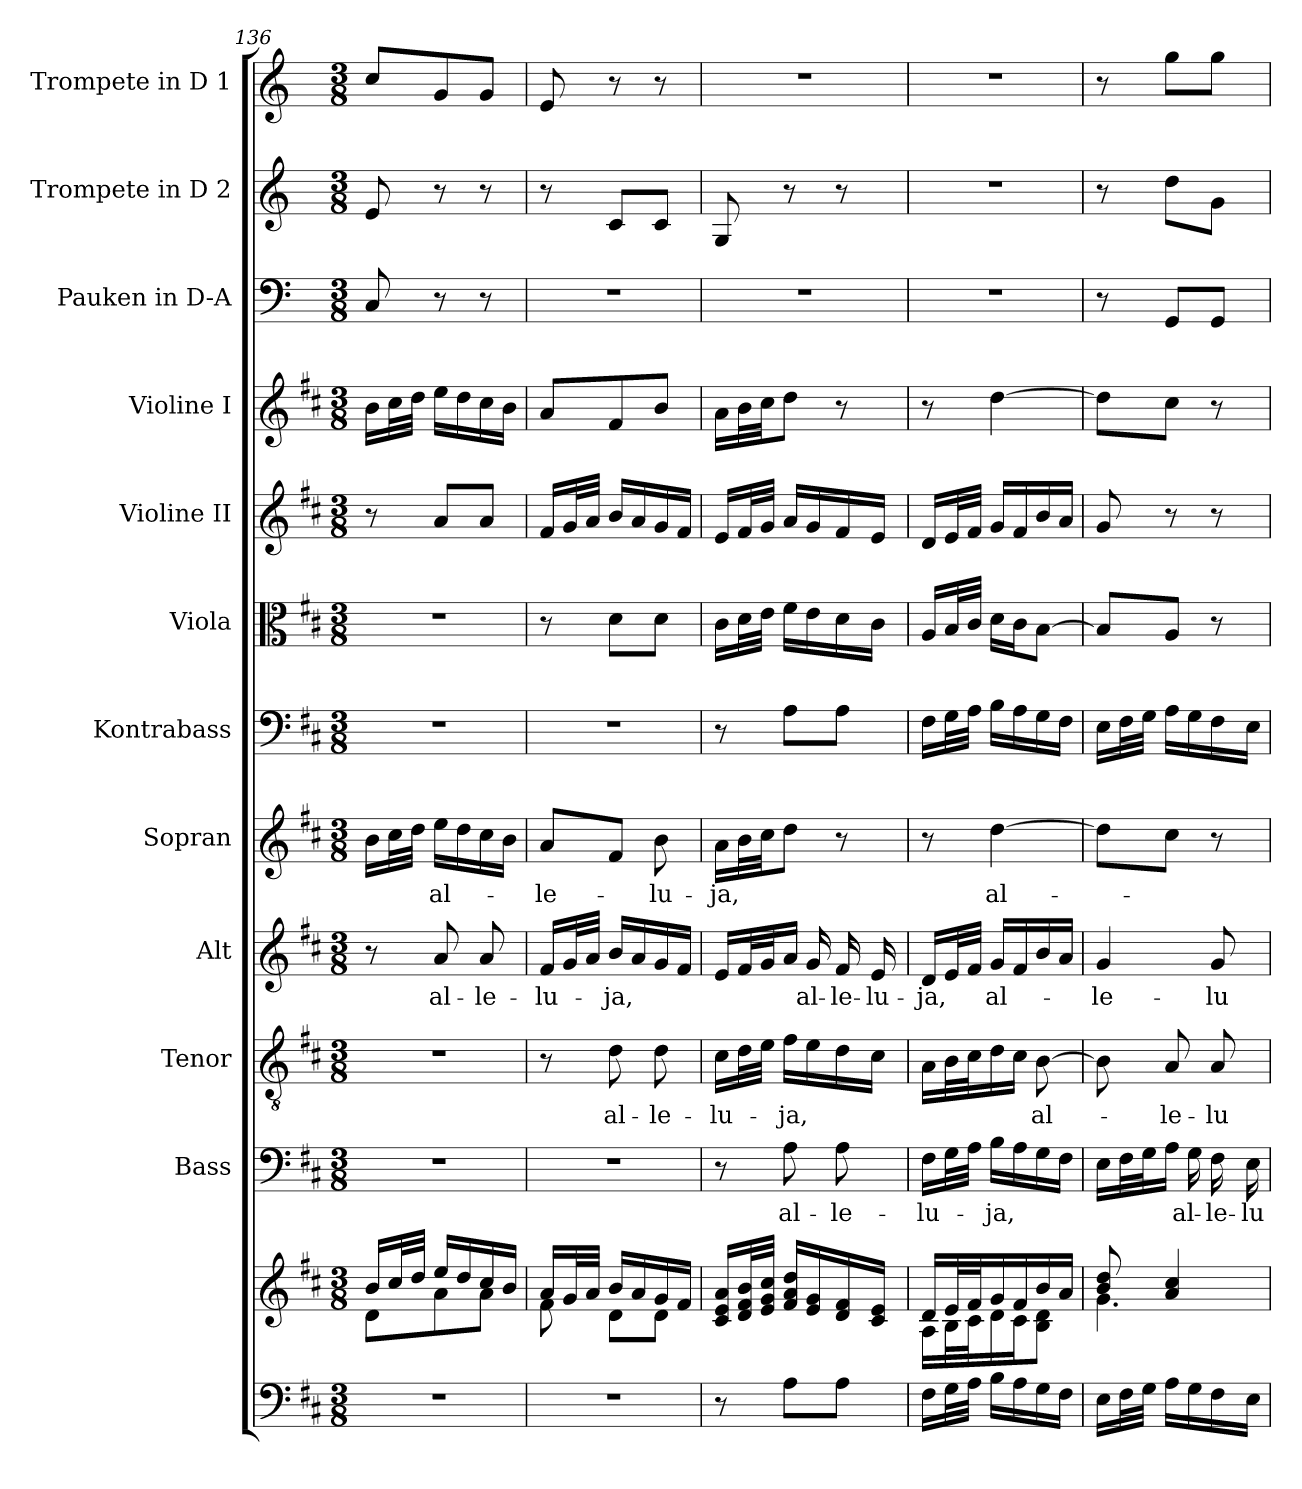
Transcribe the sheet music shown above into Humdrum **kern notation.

**kern	**kern	**kern	**text	**kern	**text	**kern	**text	**kern	**text	**kern	**kern	**kern	**kern	**kern	**kern	**kern
*part12	*part12	*part11	*part11	*part10	*part10	*part9	*part9	*part8	*part8	*part7	*part6	*part5	*part4	*part3	*part2	*part1
*staff13	*staff12	*staff11	*staff11	*staff10	*staff10	*staff9	*staff9	*staff8	*staff8	*staff7	*staff6	*staff5	*staff4	*staff3	*staff2	*staff1
*	*	*I"Bass	*	*I"Tenor	*	*I"Alt	*	*I"Sopran	*	*I"Kontrabass	*I"Viola	*I"Violine II	*I"Violine I	*I"Pauken in D-A	*I"Trompete in D 2	*I"Trompete in D 1
*	*	*I'B.	*	*I'T.	*	*I'A.	*	*I'S.	*	*I'Kb.	*I'Vla.	*I'Vl. II	*I'Vl. I	*I'Pauk.	*I'Trp. D 2	*I'Trp. D 1
*clefF4	*clefG2	*clefF4	*	*clefGv2	*	*clefG2	*	*clefG2	*	*clefF4	*clefC3	*clefG2	*clefG2	*clefF4	*clefG2	*clefG2
*	*	*	*	*	*	*	*	*	*	*ITrd7c12	*	*	*	*ITrd-1c-2	*ITrd-1c-2	*ITrd-1c-2
*k[f#c#]	*k[f#c#]	*k[f#c#]	*	*k[f#c#]	*	*k[f#c#]	*	*k[f#c#]	*	*k[f#c#]	*k[f#c#]	*k[f#c#]	*k[f#c#]	*k[f#c#]	*k[f#c#]	*k[f#c#]
*D:	*D:	*D:	*	*D:	*	*D:	*	*D:	*	*D:	*D:	*D:	*D:	*D:	*D:	*D:
*M3/8	*M3/8	*M3/8	*	*M3/8	*	*M3/8	*	*M3/8	*	*M3/8	*M3/8	*M3/8	*M3/8	*M3/8	*M3/8	*M3/8
=136	=136	=136	=136	=136	=136	=136	=136	=136	=136	=136	=136	=136	=136	=136	=136	=136
*	*^	*	*	*	*	*	*	*	*	*	*	*	*	*	*	*
4.r	16b/LL	8d\L	4.r	.	4.r	.	8r	.	16b\LL	.	4.r	4.r	8r	16b\LL	8D/	8f#/	8dd/L
.	32cc#/L	.	.	.	.	.	.	.	32cc#\L	.	.	.	.	32cc#\L	.	.	.
.	32dd/JJJ	.	.	.	.	.	.	.	32dd\JJJ	.	.	.	.	32dd\JJJ	.	.	.
!	!	!	!	!	!	!	!	!LO:LY:b	!	!LO:LY:b	!	!	!	!	!	!	!
.	16ee/LL	8a\	.	.	.	.	8a/	al-	16ee\LL	al-	.	.	8a/L	16ee\LL	8r	8r	8a/
.	16dd/	.	.	.	.	.	.	.	16dd\	.	.	.	.	16dd\	.	.	.
!	!	!	!	!	!	!	!	!LO:LY:b	!	!	!	!	!	!	!	!	!
.	16cc#/	8a\J	.	.	.	.	8a/	-le-	16cc#\	.	.	.	8a/J	16cc#\	8r	8r	8a/J
.	16b/JJ	.	.	.	.	.	.	.	16b\JJ	.	.	.	.	16b\JJ	.	.	.
=137	=137	=137	=137	=137	=137	=137	=137	=137	=137	=137	=137	=137	=137	=137	=137	=137	=137
!	!	!	!	!	!	!	!	!LO:LY:b	!	!LO:LY:b	!	!	!	!	!	!	!
4.r	16a/LL	8f#\	4.r	.	8r	.	16f#/LL	-lu-	8a/L	-le-	4.r	8r	16f#/LL	8a/L	4.r	8r	8f#/
.	32g/L	.	.	.	.	.	32g/L	.	.	.	.	.	32g/L	.	.	.	.
.	32a/JJJ	.	.	.	.	.	32a/JJJ	.	.	.	.	.	32a/JJJ	.	.	.	.
!	!	!	!	!	!	!LO:LY:b	!	!LO:LY:b	!	!	!	!	!	!	!	!	!
.	16b/LL	8d\L	.	.	8d\	al-	16b/LL	-ja,	8f#/J	.	.	8d\L	16b/LL	8f#/	.	8d/L	8r
.	16a/	.	.	.	.	.	16a/	.	.	.	.	.	16a/	.	.	.	.
!	!	!	!	!	!	!LO:LY:b	!	!	!	!LO:LY:b	!	!	!	!	!	!	!
.	16g/	8d\J	.	.	8d\	-le-	16g/	.	8b\	-lu-	.	8d\J	16g/	8b/J	.	8d/J	8r
.	16f#/JJ	.	.	.	.	.	16f#/JJ	.	.	.	.	.	16f#/JJ	.	.	.	.
*	*v	*v	*	*	*	*	*	*	*	*	*	*	*	*	*	*	*
=138	=138	=138	=138	=138	=138	=138	=138	=138	=138	=138	=138	=138	=138	=138	=138	=138
!	!	!	!	!	!LO:LY:b	!	!	!	!LO:LY:b	!	!	!	!	!	!	!
8r	16c#/ 16e/ 16a/LL	8r	.	16c#\LL	-lu-	16e/LL	.	16a\LL	-ja,	8r	16c#\LL	16e/LL	16a\LL	4.r	8A/	4.r
.	32d/ 32f#/ 32b/L	.	.	32d\L	.	32f#/L	.	32b\L	.	.	32d\L	32f#/L	32b\L	.	.	.
.	32e/ 32g/ 32cc#/JJJ	.	.	32e\JJJ	.	32g/J	.	32cc#\JJ	.	.	32e\JJJ	32g/JJJ	32cc#\JJ	.	.	.
!	!	!	!LO:LY:b	!	!LO:LY:b	!	!	!	!	!	!	!	!	!	!	!
8A\L	16f#/ 16a/ 16dd/LL	8A\	al-	16f#\LL	-ja,	16a/JJ	.	8dd\J	.	8AA\L	16f#\LL	16a/LL	8dd\J	.	8r	.
!	!	!	!	!	!	!	!LO:LY:b	!	!	!	!	!	!	!	!	!
.	16e/ 16g/	.	.	16e\	.	16g/	al-	.	.	.	16e\	16g/	.	.	.	.
!	!	!	!LO:LY:b	!	!	!	!LO:LY:b	!	!	!	!	!	!	!	!	!
8A\J	16d/ 16f#/	8A\	-le-	16d\	.	16f#/	-le-	8r	.	8AA\J	16d\	16f#/	8r	.	8r	.
!	!	!	!	!	!	!	!LO:LY:b	!	!	!	!	!	!	!	!	!
.	16c#/ 16e/JJ	.	.	16c#\JJ	.	16e/	-lu-	.	.	.	16c#\JJ	16e/JJ	.	.	.	.
=139	=139	=139	=139	=139	=139	=139	=139	=139	=139	=139	=139	=139	=139	=139	=139	=139
*	*^	*	*	*	*	*	*	*	*	*	*	*	*	*	*	*
!	!	!	!	!LO:LY:b	!	!	!	!LO:LY:b	!	!	!	!	!	!	!	!	!
16F#\LL	16d/LL	16A\LL	16F#\LL	-lu-	16A\LL	.	16d/LL	-ja,	8r	.	16FF#\LL	16A/LL	16d/LL	8r	4.r	4.r	4.r
32G\L	32e/L	32B\L	32G\L	.	32B\L	.	32e/L	.	.	.	32GG\L	32B/L	32e/L	.	.	.	.
32A\JJJ	32f#/J	32c#\J	32A\JJJ	.	32c#\J	.	32f#/JJJ	.	.	.	32AA\JJJ	32c#/JJJ	32f#/JJJ	.	.	.	.
!	!	!	!	!LO:LY:b	!	!	!	!LO:LY:b	!	!LO:LY:b	!	!	!	!	!	!	!
16B\LL	16g/	16d\	16B\LL	-ja,	16d\	.	16g/LL	al-	[4dd\	al-	16BB\LL	16d\LL	16g/LL	[4dd\	.	.	.
16A\	16f#/	16c#\J	16A\	.	16c#\JJ	.	16f#/	.	.	.	16AA\	16c#\J	16f#/	.	.	.	.
!	!	!	!	!	!	!LO:LY:b	!	!	!	!	!	!	!	!	!	!	!
16G\	16b/	8B\ 8d\J	16G\	.	[8B\	al-	16b/	.	.	.	16GG\	[8B\J	16b/	.	.	.	.
16F#\JJ	16a/JJ	.	16F#\JJ	.	.	.	16a/JJ	.	.	.	16FF#\JJ	.	16a/JJ	.	.	.	.
!!LO:PB:g=z
=140	=140	=140	=140	=140	=140	=140	=140	=140	=140	=140	=140	=140	=140	=140	=140	=140	=140
!	!	!	!	!	!	!	!	!LO:LY:b	!	!	!	!	!	!	!	!	!
16E\LL	8b/ 8dd/	4.g\	16E\LL	.	8B\]	.	4g/	-le-	8dd\L]	.	16EE\LL	8B/L]	8g/	8dd\L]	8r	8r	8r
32F#\L	.	.	32F#\L	.	.	.	.	.	.	.	32FF#\L	.	.	.	.	.	.
32G\JJJ	.	.	32G\J	.	.	.	.	.	.	.	32GG\JJJ	.	.	.	.	.	.
!	!	!	!	!	!	!LO:LY:b	!	!	!	!	!	!	!	!	!	!	!
16A\LL	4a/ 4cc#/	.	16A\JJ	.	8A/	-le-	.	.	8cc#\J	.	16AA\LL	8A/J	8r	8cc#\J	8AA/L	8ee\L	8aa\L
!	!	!	!	!LO:LY:b	!	!	!	!	!	!	!	!	!	!	!	!	!
16G\	.	.	16G\	al-	.	.	.	.	.	.	16GG\	.	.	.	.	.	.
!	!	!	!	!LO:LY:b	!	!LO:LY:b	!	!LO:LY:b	!	!	!	!	!	!	!	!	!
16F#\	.	.	16F#\	-le-	8A/	-lu-	8g/	-lu-	8r	.	16FF#\	8r	8r	8r	8AA/J	8a\J	8aa\J
!	!	!	!	!LO:LY:b	!	!	!	!	!	!	!	!	!	!	!	!	!
16E\JJ	.	.	16E\	-lu-	.	.	.	.	.	.	16EE\JJ	.	.	.	.	.	.
*	*v	*v	*	*	*	*	*	*	*	*	*	*	*	*	*	*	*
=	=	=	=	=	=	=	=	=	=	=	=	=	=	=	=	=
*-	*-	*-	*-	*-	*-	*-	*-	*-	*-	*-	*-	*-	*-	*-	*-	*-
